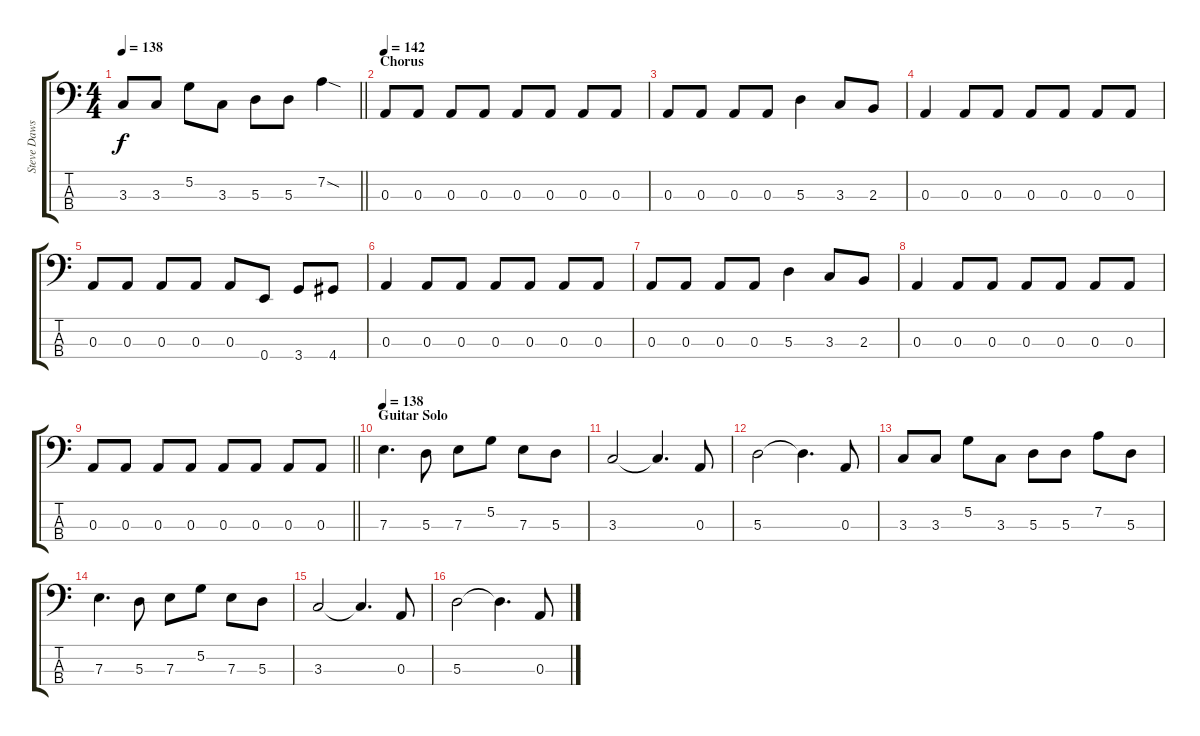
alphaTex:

\track ("Steve Dawson (Bass)" "Steve Daws") {instrument electricbassfinger}
\staff {score tabs}
\tuning (G2 D2 A1 E1) {hide}
\ts (4 4)
\tempo 138
\clef f4
\barLineRight lightlight
\ks c
3.3.8{dy f} 3.3.8 5.2.8 3.3.8 5.3.8 5.3.8 7.2{sod}.4 |
\section ("" "Chorus")
\tempo 142
0.3.8 0.3.8 0.3.8 0.3.8 0.3.8 0.3.8 0.3.8 0.3.8 |
0.3.8 0.3.8 0.3.8 0.3.8 5.3.4 3.3.8 2.3.8 |
0.3.4 0.3.8 0.3.8 0.3.8 0.3.8 0.3.8 0.3.8 |
0.3.8 0.3.8 0.3.8 0.3.8 0.3.8 0.4.8 3.4.8 4.4.8 |
0.3.4 0.3.8 0.3.8 0.3.8 0.3.8 0.3.8 0.3.8 |
0.3.8 0.3.8 0.3.8 0.3.8 5.3.4 3.3.8 2.3.8 |
0.3.4 0.3.8 0.3.8 0.3.8 0.3.8 0.3.8 0.3.8 |
\barLineRight lightlight
0.3.8 0.3.8 0.3.8 0.3.8 0.3.8 0.3.8 0.3.8 0.3.8 |
\section ("" "Guitar Solo")
\tempo 138
7.3.4{d} 5.3.8 7.3.8 5.2.8 7.3.8 5.3.8 |
3.3.2 3.3{t}.4{d} 0.3.8 |
5.3.2 5.3{t}.4{d} 0.3.8 |
3.3.8 3.3.8 5.2.8 3.3.8 5.3.8 5.3.8 7.2.8 5.3.8 |
7.3.4{d} 5.3.8 7.3.8 5.2.8 7.3.8 5.3.8 |
3.3.2 3.3{t}.4{d} 0.3.8 |
5.3.2 5.3{t}.4{d} 0.3.8
